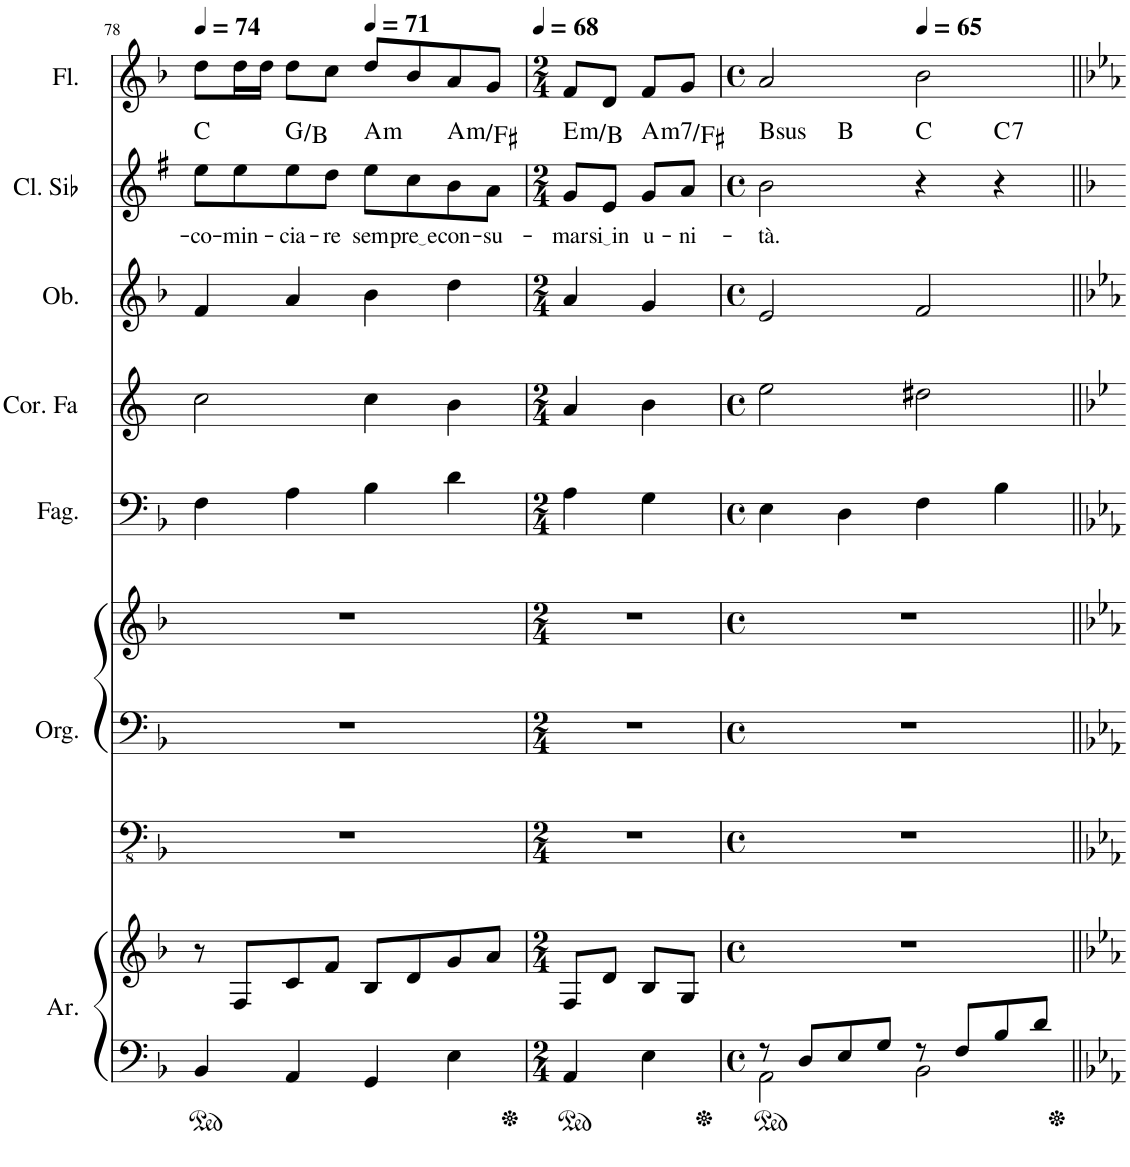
**kern	**kern	**kern	**kern	**kern	**kern	**kern	**kern	**kern	**text	**harte	**kern
*part7	*part7	*part6	*part6	*part6	*part5	*part4	*part3	*part2	*part2	*part2	*part1
*staff10	*staff9	*staff8	*staff7	*staff6	*staff5	*staff4	*staff3	*staff2	*staff2	*	*staff1
*I"Arpa	*	*I"Organo a canne	*	*	*I"Fagotto	*I"Corno in Fa	*I"Oboe	*I"Clarinetto in Sib	*	*	*I"Flauto
*I'Ar.	*	*I'Org.	*	*	*I'Fag.	*I'Cor. Fa	*I'Ob.	*I'Cl. Sib	*	*	*I'Fl.
!!LO:PB:g=z
*clefF4	*clefG2	*clefFv4	*clefF4	*clefG2	*clefF4	*clefG2	*clefG2	*clefG2	*	*	*clefG2
*	*	*	*	*	*	*Trd4c7	*	*Trd1c2	*	*	*
*k[b-]	*k[b-]	*k[b-]	*k[b-]	*k[b-]	*k[b-]	*k[]	*k[b-]	*k[f#]	*	*	*k[b-]
*M4/4	*M4/4	*M4/4	*M4/4	*M4/4	*M4/4	*M4/4	*M4/4	*M4/4	*	*	*M4/4
*met(c)	*met(c)	*met(c)	*met(c)	*met(c)	*met(c)	*met(c)	*met(c)	*met(c)	*	*	*met(c)
*MM74	*MM74	*MM74	*MM74	*MM74	*MM74	*MM74	*MM74	*MM74	*	*	*MM74
=78	=78	=78	=78	=78	=78	=78	=78	=78	=78	=78	=78
!	!	!	!	!	!	!	!	!	!LO:LY:b	!	!
4BB-/	8r	1r	1r	1r	4F\	2cc\	4f/	8ee\L	-co-	C:maj	8dd\L
!	!	!	!	!	!	!	!	!	!LO:LY:b	!	!
.	8F/L	.	.	.	.	.	.	8ee\	-min-	.	16dd\L
.	.	.	.	.	.	.	.	.	.	.	16dd\JJ
!	!	!	!	!	!	!	!	!	!LO:LY:b	!	!
4AA/	8c/	.	.	.	4A\	.	4a/	8ee\	-cia-	G:maj/3	8dd\L
!	!	!	!	!	!	!	!	!	!LO:LY:b	!	!
.	8f/J	.	.	.	.	.	.	8dd\J	-re	.	8cc\J
*	*	*	*	*	*	*	*	*	*	*	*MM71
!	!	!	!	!	!	!	!	!	!LO:LY:b	!LO:H:kt=m	!
4GG/	8B-/L	.	.	.	4B-\	4cc\	4b-\	8ee\L	sem-	A:min	8dd/L
!	!	!	!	!	!	!	!	!	!LO:LY:b	!	!
.	8d/	.	.	.	.	.	.	8cc\	pre e	.	8b-/
!	!	!	!	!	!	!	!	!	!LO:LY:b	!LO:H:kt=m	!
4E\	8g/	.	.	.	4d\	4b\	4dd\	8b\	con-	A:min/6	8a/
!	!	!	!	!	!	!	!	!	!LO:LY:b	!	!
.	8a/J	.	.	.	.	.	.	8a\J	-su-	.	8g/J
=79	=79	=79	=79	=79	=79	=79	=79	=79	=79	=79	=79
*M2/4	*M2/4	*M2/4	*M2/4	*M2/4	*M2/4	*M2/4	*M2/4	*M2/4	*	*	*M2/4
*	*	*	*	*	*	*	*	*	*	*	*MM68
!	!	!	!	!	!	!	!	!	!LO:LY:b	!LO:H:kt=m	!
4AA/	8F/L	2r	2r	2r	4A\	4a/	4a/	8g/L	-mar-	E:min/5	8f/L
!	!	!	!	!	!	!	!	!	!LO:LY:b	!	!
.	8d/J	.	.	.	.	.	.	8e/J	si in	.	8d/J
!	!	!	!	!	!	!	!	!	!LO:LY:b	!LO:H:kt=m7	!
4E\	8B-/L	.	.	.	4G\	4b\	4g/	8g/L	u-	A:min7/6	8f/L
!	!	!	!	!	!	!	!	!	!LO:LY:b	!	!
.	8G/J	.	.	.	.	.	.	8a/J	-ni-	.	8g/J
=80	=80	=80	=80	=80	=80	=80	=80	=80	=80	=80	=80
*M4/4	*M4/4	*M4/4	*M4/4	*M4/4	*M4/4	*M4/4	*M4/4	*M4/4	*	*	*M4/4
*met(c)	*met(c)	*met(c)	*met(c)	*met(c)	*met(c)	*met(c)	*met(c)	*met(c)	*	*	*met(c)
*^	*	*	*	*	*	*	*	*	*	*	*
!	!	!	!	!	!	!	!	!	!	!LO:LY:b	!LO:H:kt=sus	!
*	*	*	*	*	*	*	*	*	*^	*	*	*
8r	2AA\	1r	1r	1r	1r	4E\	2ee\	2e/	2b\	4ryy	-tà.	B:sus4	2a/
8D/L	.	.	.	.	.	.	.	.	.	.	.	.	.
8E/	.	.	.	.	.	4D\	.	.	.	2.ryy	.	B:maj	.
8G/J	.	.	.	.	.	.	.	.	.	.	.	.	.
*	*	*	*	*	*	*	*	*	*	*	*	*	*MM65
8r	2BB-\	.	.	.	.	4F\	2dd#X\	2f/	4r	.	.	C:maj	2b-\
8F/L	.	.	.	.	.	.	.	.	.	.	.	.	.
!	!	!	!	!	!	!	!	!	!	!	!	!LO:H:kt=7	!
8B-/	.	.	.	.	.	4B-\	.	.	4r	.	.	C:7	.
8d/J	.	.	.	.	.	.	.	.	.	.	.	.	.
*v	*v	*	*	*	*	*	*	*	*v	*v	*	*	*
=||	=||	=||	=||	=||	=||	=||	=||	=||	=||	=||	=||
*-	*-	*-	*-	*-	*-	*-	*-	*-	*-	*-	*-
